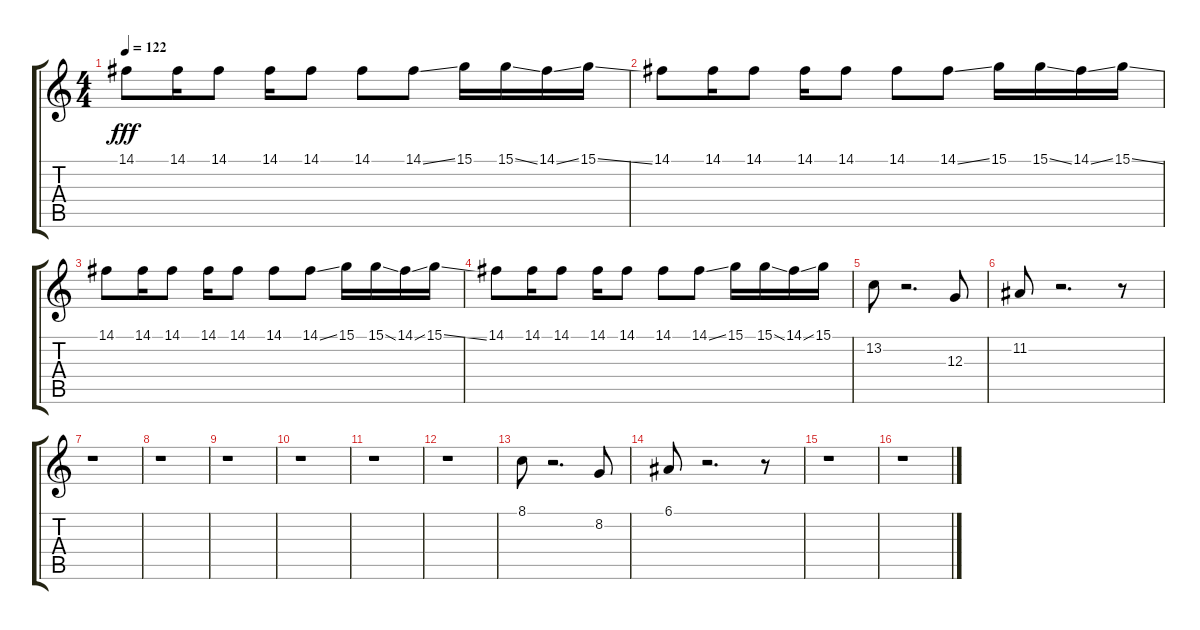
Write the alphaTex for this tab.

\track "" {instrument orchestrahit}
\staff {score tabs}
\tuning (E4 B3 G3 D3 A2 E2) {hide}
\ts (4 4)
\tempo 122
\clef g2
\ks c
14.1.8{dy fff} 14.1.16 14.1.8 14.1.16 14.1.8 14.1.8 14.1{ss}.8 15.1.16 15.1{ss}.16 14.1{ss}.16 15.1{ss}.16 |
14.1.8 14.1.16 14.1.8 14.1.16 14.1.8 14.1.8 14.1{ss}.8 15.1.16 15.1{ss}.16 14.1{ss}.16 15.1{ss}.16 |
14.1.8 14.1.16 14.1.8 14.1.16 14.1.8 14.1.8 14.1{ss}.8 15.1.16 15.1{ss}.16 14.1{ss}.16 15.1{ss}.16 |
14.1.8 14.1.16 14.1.8 14.1.16 14.1.8 14.1.8 14.1{ss}.8 15.1.16 15.1{ss}.16 14.1{ss}.16 15.1.16 |
13.2.8 r.2{d} 12.3.8 |
11.2.8 r.2{d} r.8 |
r.1 |
r.1 |
r.1 |
r.1 |
r.1 |
r.1 |
8.1.8 r.2{d} 8.2.8 |
6.1.8 r.2{d} r.8 |
r.1 |
r.1
